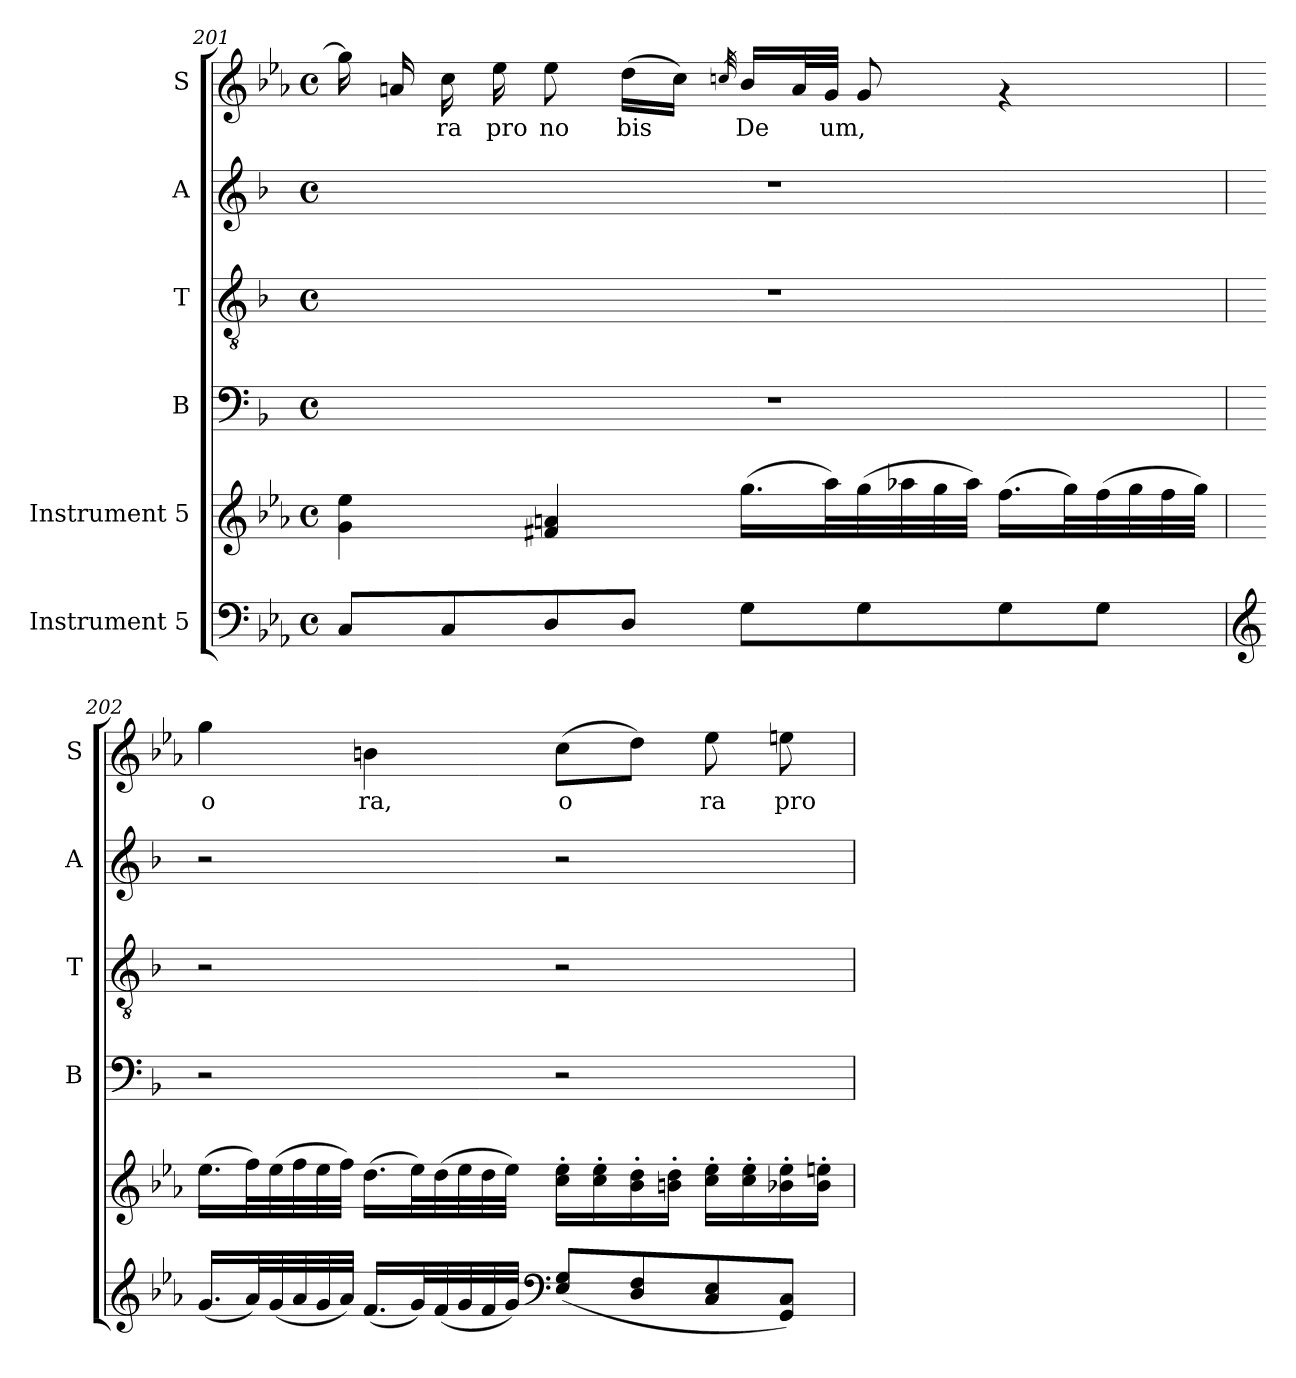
**kern	**kern	**kern	**kern	**kern	**kern	**text
*part6	*part5	*part4	*part3	*part2	*part1	*part1
*staff6	*staff5	*staff4	*staff3	*staff2	*staff1	*staff1
*I"Instrument 5	*I"Instrument 5	*I"B	*I"T	*I"A	*I"S	*
*	*	*I'B	*I'T	*I'A	*I'S	*
*clefF4	*clefG2	*clefF4	*clefGv2	*clefG2	*clefG2	*
*k[b-e-a-]	*k[b-e-a-]	*k[b-]	*k[b-]	*k[b-]	*k[b-e-a-]	*
*E-:	*E-:	*F:	*F:	*F:	*E-:	*
*M4/4	*M4/4	*M4/4	*M4/4	*M4/4	*M4/4	*
*met(c)	*met(c)	*met(c)	*met(c)	*met(c)	*met(c)	*
=201	=201	=201	=201	=201	=201	=201
!	!	!	!	!	!	!LO:LY:b:cj
8C/L	4ee-\ 4g\	1r	1r	1r	16gg\]	.
!	!	!	!	!	!	!LO:LY:b:cj
.	.	.	.	.	16an/	.
!	!	!	!	!	!	!LO:LY:b:cj
8C/	.	.	.	.	16cc\	ra
!	!	!	!	!	!	!LO:LY:b:cj
.	.	.	.	.	16ee-\	pro
!	!	!	!	!	!	!LO:LY:b:cj
8D/	4an/ 4f#X/	.	.	.	8ee-\	no
!	!	!	!	!	!	!LO:LY:b:cj
8D/J	.	.	.	.	(>16dd\L	bis
!	!	!	!	!	!	!LO:LY:b:cj
.	.	.	.	.	16cc\J)	.
.	.	.	.	.	32qccn/	.
!	!	!	!	!	!	!LO:LY:b:cj
8G\L	(>16.gg\L	.	.	.	16b-/L	De
!	!	!	!	!	!	!LO:LY:b:cj
.	.	.	.	.	32a/	.
!	!	!	!	!	!	!LO:LY:b:cj
.	32aa-\)	.	.	.	32g/J	um,
!	!	!	!	!	!	!LO:LY:b:cj
8G\	(>32gg\	.	.	.	8g/	.
.	32aa-X\	.	.	.	.	.
.	32gg\	.	.	.	.	.
.	32aa-\J)	.	.	.	.	.
8G\	(>16.ff\L	.	.	.	4rf	.
.	32gg\)	.	.	.	.	.
8G\J	(>32ff\	.	.	.	.	.
.	32gg\	.	.	.	.	.
.	32ff\	.	.	.	.	.
.	32gg\J)	.	.	.	.	.
=202	=202	=202	=202	=202	=202	=202
*clefG2	*	*	*	*	*	*
!	!	!	!	!	!	!LO:LY:b:cj
(<16.g/L	(>16.ee-\L	2r	2r	2r	4gg\	o
32a-/)	32ff\)	.	.	.	.	.
(<32g/	(>32ee-\	.	.	.	.	.
32a-/	32ff\	.	.	.	.	.
32g/	32ee-\	.	.	.	.	.
32a-/J)	32ff\J)	.	.	.	.	.
!	!	!	!	!	!	!LO:LY:b:cj
(<16.f/L	(>16.dd\L	.	.	.	4bn\	ra,
32g/)	32ee-\)	.	.	.	.	.
(<32f/	(>32dd\	.	.	.	.	.
32g/	32ee-\	.	.	.	.	.
32f/	32dd\	.	.	.	.	.
32g/J)	32ee-\J)	.	.	.	.	.
*clefF4	*	*	*	*	*	*
!	!	!	!	!	!	!LO:LY:b:cj
(<8G/ 8E-/L	16cc\'> 16ee-\'>L	2r	2r	2r	(>8cc\L	o
.	16ee-\'> 16cc\'>	.	.	.	.	.
!	!	!	!	!	!	!LO:LY:b:cj
8F/ 8D/	16dd\'> 16b-\'>	.	.	.	8dd\J)	.
.	16dd\'> 16bn\'>J	.	.	.	.	.
!	!	!	!	!	!	!LO:LY:b:cj
8E-/ 8C/	16ee-\'> 16cc\'>L	.	.	.	8ee-\	ra
.	16ee-\'> 16cc\'>	.	.	.	.	.
!	!	!	!	!	!	!LO:LY:b:cj
8C/ 8GG/J)	16ee-\'> 16b-X\'>	.	.	.	8een\	pro
.	16een\'> 16b-\'>J	.	.	.	.	.
=	=	=	=	=	=	=
*-	*-	*-	*-	*-	*-	*-
